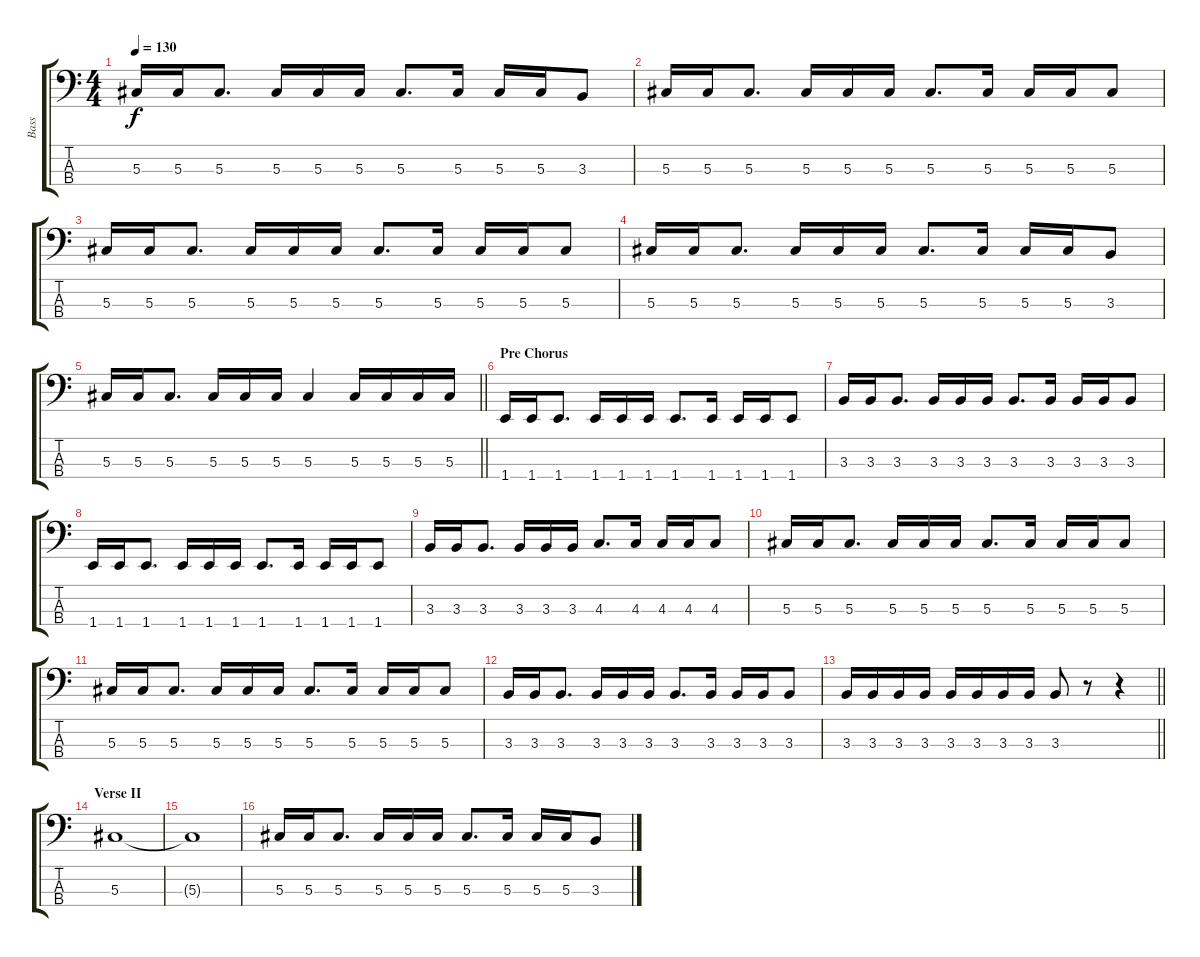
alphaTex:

\track ("Bass" "Bass") {instrument electricbassfinger}
\staff {score tabs}
\tuning (Gb2 Db2 Ab1 Eb1) {hide}
\ts (4 4)
\tempo 130
\clef f4
\ks c
5.3.16{dy f} 5.3.16 5.3.8{d} 5.3.16 5.3.16 5.3.16 5.3.8{d} 5.3.16 5.3.16 5.3.16 3.3.8 |
5.3.16 5.3.16 5.3.8{d} 5.3.16 5.3.16 5.3.16 5.3.8{d} 5.3.16 5.3.16 5.3.16 5.3.8 |
5.3.16 5.3.16 5.3.8{d} 5.3.16 5.3.16 5.3.16 5.3.8{d} 5.3.16 5.3.16 5.3.16 5.3.8 |
5.3.16 5.3.16 5.3.8{d} 5.3.16 5.3.16 5.3.16 5.3.8{d} 5.3.16 5.3.16 5.3.16 3.3.8 |
\barLineRight lightlight
5.3.16 5.3.16 5.3.8{d} 5.3.16 5.3.16 5.3.16 5.3.4 5.3.16 5.3.16 5.3.16 5.3.16 |
\section ("" "Pre Chorus")
1.4.16 1.4.16 1.4.8{d} 1.4.16 1.4.16 1.4.16 1.4.8{d} 1.4.16 1.4.16 1.4.16 1.4.8 |
3.3.16 3.3.16 3.3.8{d} 3.3.16 3.3.16 3.3.16 3.3.8{d} 3.3.16 3.3.16 3.3.16 3.3.8 |
1.4.16 1.4.16 1.4.8{d} 1.4.16 1.4.16 1.4.16 1.4.8{d} 1.4.16 1.4.16 1.4.16 1.4.8 |
3.3.16 3.3.16 3.3.8{d} 3.3.16 3.3.16 3.3.16 4.3.8{d} 4.3.16 4.3.16 4.3.16 4.3.8 |
5.3.16 5.3.16 5.3.8{d} 5.3.16 5.3.16 5.3.16 5.3.8{d} 5.3.16 5.3.16 5.3.16 5.3.8 |
5.3.16 5.3.16 5.3.8{d} 5.3.16 5.3.16 5.3.16 5.3.8{d} 5.3.16 5.3.16 5.3.16 5.3.8 |
3.3.16 3.3.16 3.3.8{d} 3.3.16 3.3.16 3.3.16 3.3.8{d} 3.3.16 3.3.16 3.3.16 3.3.8 |
\barLineRight lightlight
3.3.16 3.3.16 3.3.16 3.3.16 3.3.16 3.3.16 3.3.16 3.3.16 3.3.8 r.8 r.4 |
\section ("" "Verse II")
5.3.1 |
5.3{t}.1 |
5.3.16 5.3.16 5.3.8{d} 5.3.16 5.3.16 5.3.16 5.3.8{d} 5.3.16 5.3.16 5.3.16 3.3.8
